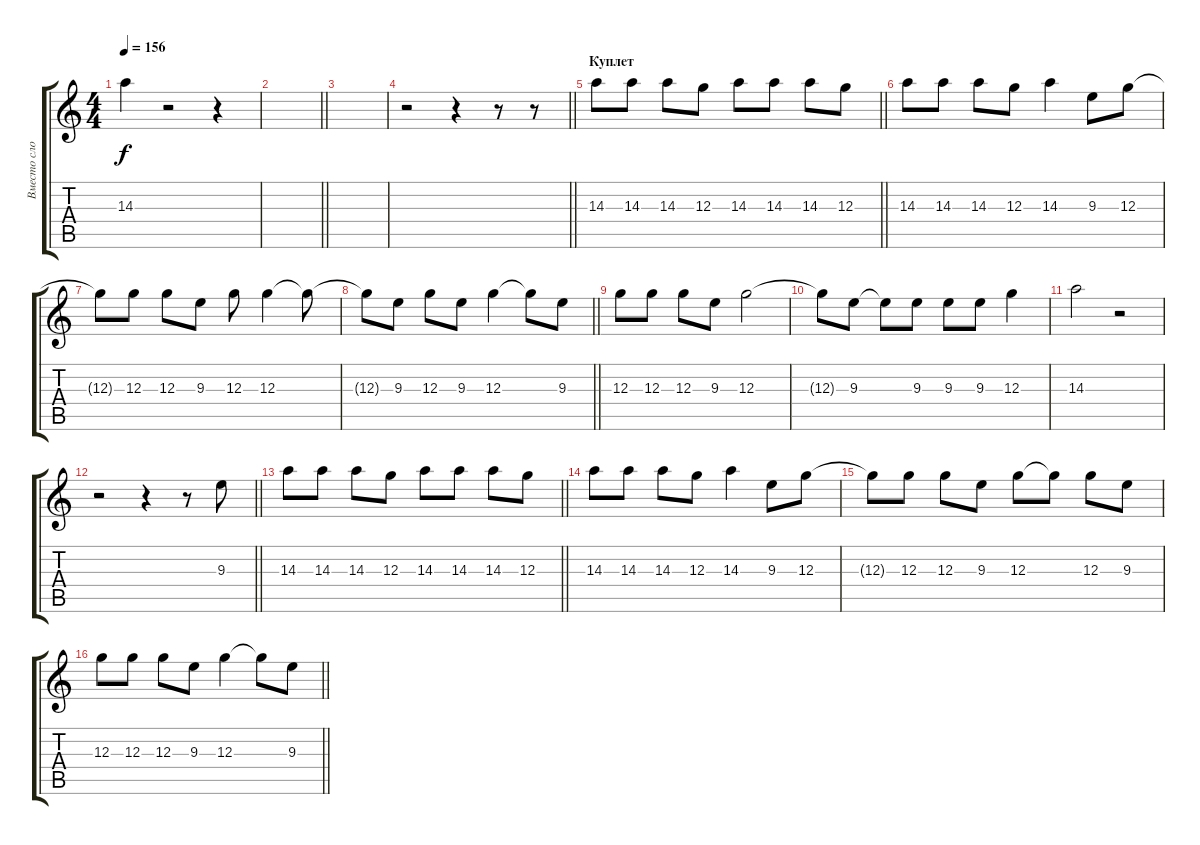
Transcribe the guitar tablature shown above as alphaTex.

\track ("Вместо слов" "Вместо сло") {instrument acousticguitarsteel}
\staff {score tabs}
\tuning (E4 B3 G3 D3 A2 E2) {hide}
\ts (4 4)
\tempo 156
\clef g2
\ks c
14.3.4{dy f} r.2 r.4 |
\barLineRight lightlight
|
|
\barLineRight lightlight
r.2 r.4 r.8 r.8 |
\section ("" "Куплет")
\barLineRight lightlight
14.3.8 14.3.8 14.3.8 12.3.8 14.3.8 14.3.8 14.3.8 12.3.8 |
14.3.8 14.3.8 14.3.8 12.3.8 14.3.4 9.3.8 12.3.8 |
12.3{t}.8 12.3.8 12.3.8 9.3.8 12.3.8 12.3.4 12.3{t}.8 |
\barLineRight lightlight
12.3{t}.8 9.3.8 12.3.8 9.3.8 12.3.4 12.3{t}.8 9.3.8 |
12.3.8 12.3.8 12.3.8 9.3.8 12.3.2 |
12.3{t}.8 9.3.8 9.3{t}.8 9.3.8 9.3.8 9.3.8 12.3.4 |
14.3.2 r.2 |
\barLineRight lightlight
r.2 r.4 r.8 9.3.8 |
\barLineRight lightlight
14.3.8 14.3.8 14.3.8 12.3.8 14.3.8 14.3.8 14.3.8 12.3.8 |
14.3.8 14.3.8 14.3.8 12.3.8 14.3.4 9.3.8 12.3.8 |
12.3{t}.8 12.3.8 12.3.8 9.3.8 12.3.8 12.3{t}.8 12.3.8 9.3.8 |
\barLineRight lightlight
12.3.8 12.3.8 12.3.8 9.3.8 12.3.4 12.3{t}.8 9.3.8
